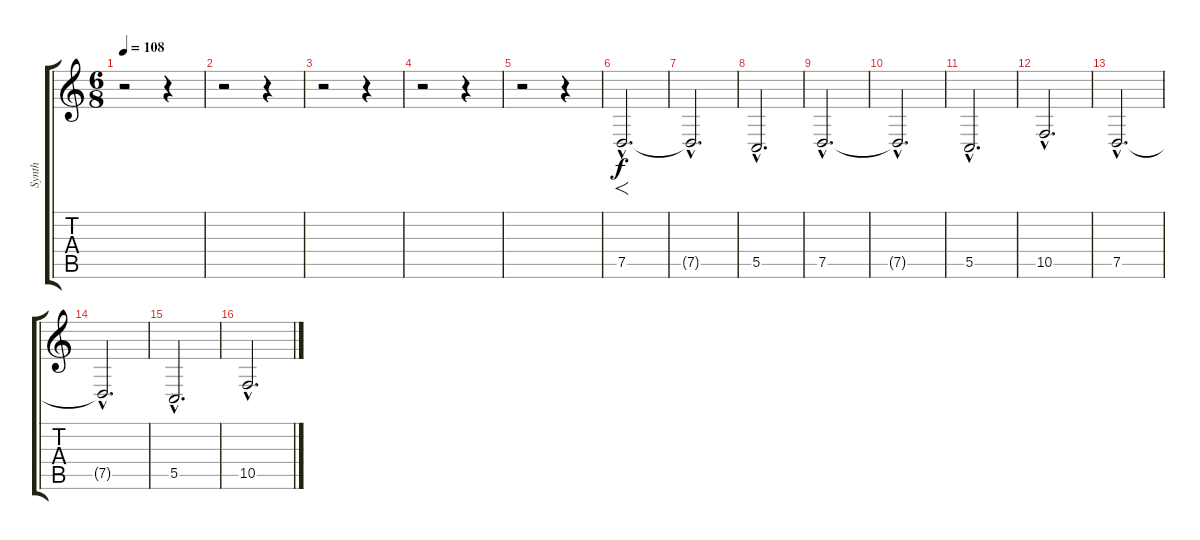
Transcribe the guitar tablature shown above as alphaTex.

\track ("Synth" "Synth") {instrument choiraahs}
\staff {score tabs}
\tuning (D4 A3 F3 C3 G2 D2) {hide}
\ts (6 8)
\tempo 108
\clef g2
\ks c
r.2{dy f instrument choiraahs} r.4 |
r.2 r.4 |
r.2 r.4 |
r.2 r.4 |
r.2 r.4 |
7.5{hac}.2{f d} |
7.5{hac t}.2{d} |
5.5{hac}.2{d} |
7.5{hac}.2{d} |
7.5{hac t}.2{d} |
5.5{hac}.2{d} |
10.5{hac}.2{d} |
7.5{hac}.2{d} |
7.5{hac t}.2{d} |
5.5{hac}.2{d} |
10.5{hac}.2{d}
